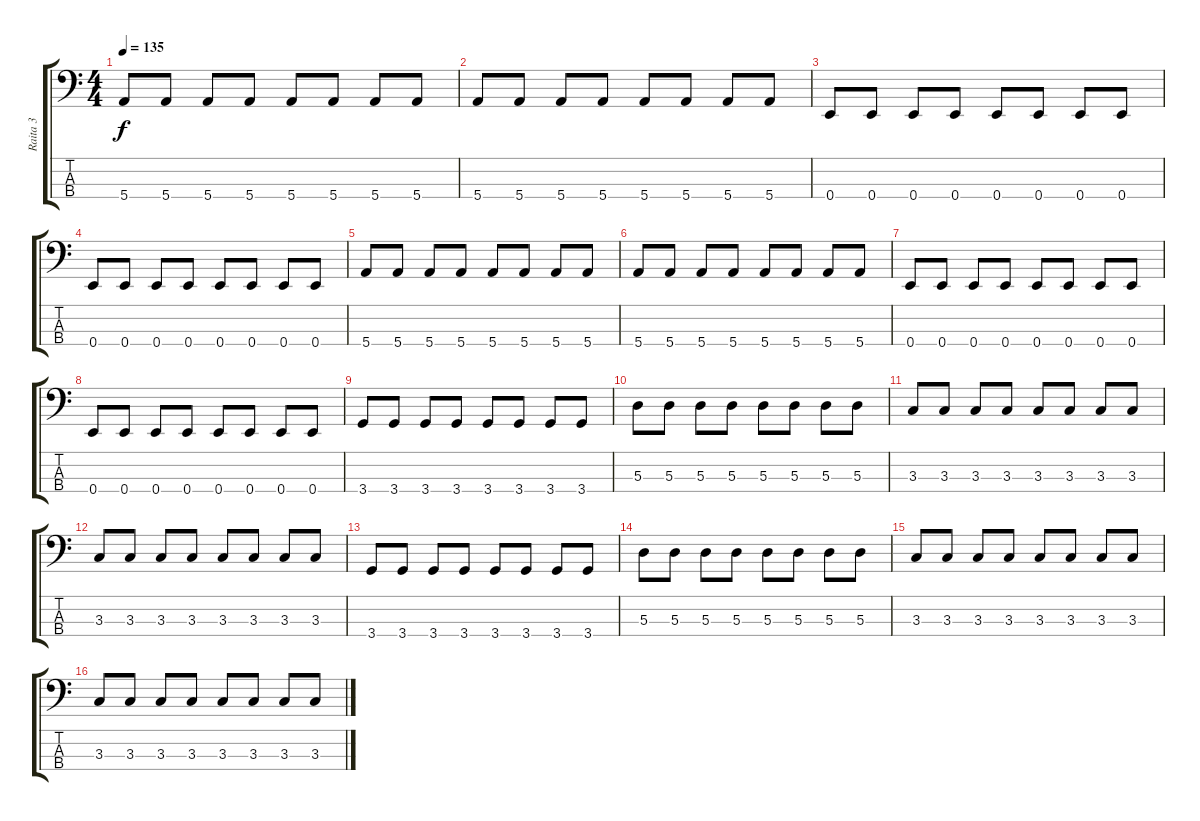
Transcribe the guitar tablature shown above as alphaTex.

\track ("Raita 3" "Raita 3") {instrument electricbassfinger}
\staff {score tabs}
\tuning (G2 D2 A1 E1) {hide}
\ts (4 4)
\tempo 135
\clef f4
\ks c
5.4.8{dy f} 5.4.8 5.4.8 5.4.8 5.4.8 5.4.8 5.4.8 5.4.8 |
5.4.8 5.4.8 5.4.8 5.4.8 5.4.8 5.4.8 5.4.8 5.4.8 |
0.4.8 0.4.8 0.4.8 0.4.8 0.4.8 0.4.8 0.4.8 0.4.8 |
0.4.8 0.4.8 0.4.8 0.4.8 0.4.8 0.4.8 0.4.8 0.4.8 |
5.4.8 5.4.8 5.4.8 5.4.8 5.4.8 5.4.8 5.4.8 5.4.8 |
5.4.8 5.4.8 5.4.8 5.4.8 5.4.8 5.4.8 5.4.8 5.4.8 |
0.4.8 0.4.8 0.4.8 0.4.8 0.4.8 0.4.8 0.4.8 0.4.8 |
0.4.8 0.4.8 0.4.8 0.4.8 0.4.8 0.4.8 0.4.8 0.4.8 |
3.4.8 3.4.8 3.4.8 3.4.8 3.4.8 3.4.8 3.4.8 3.4.8 |
5.3.8 5.3.8 5.3.8 5.3.8 5.3.8 5.3.8 5.3.8 5.3.8 |
3.3.8 3.3.8 3.3.8 3.3.8 3.3.8 3.3.8 3.3.8 3.3.8 |
3.3.8 3.3.8 3.3.8 3.3.8 3.3.8 3.3.8 3.3.8 3.3.8 |
3.4.8 3.4.8 3.4.8 3.4.8 3.4.8 3.4.8 3.4.8 3.4.8 |
5.3.8 5.3.8 5.3.8 5.3.8 5.3.8 5.3.8 5.3.8 5.3.8 |
3.3.8 3.3.8 3.3.8 3.3.8 3.3.8 3.3.8 3.3.8 3.3.8 |
3.3.8 3.3.8 3.3.8 3.3.8 3.3.8 3.3.8 3.3.8 3.3.8
